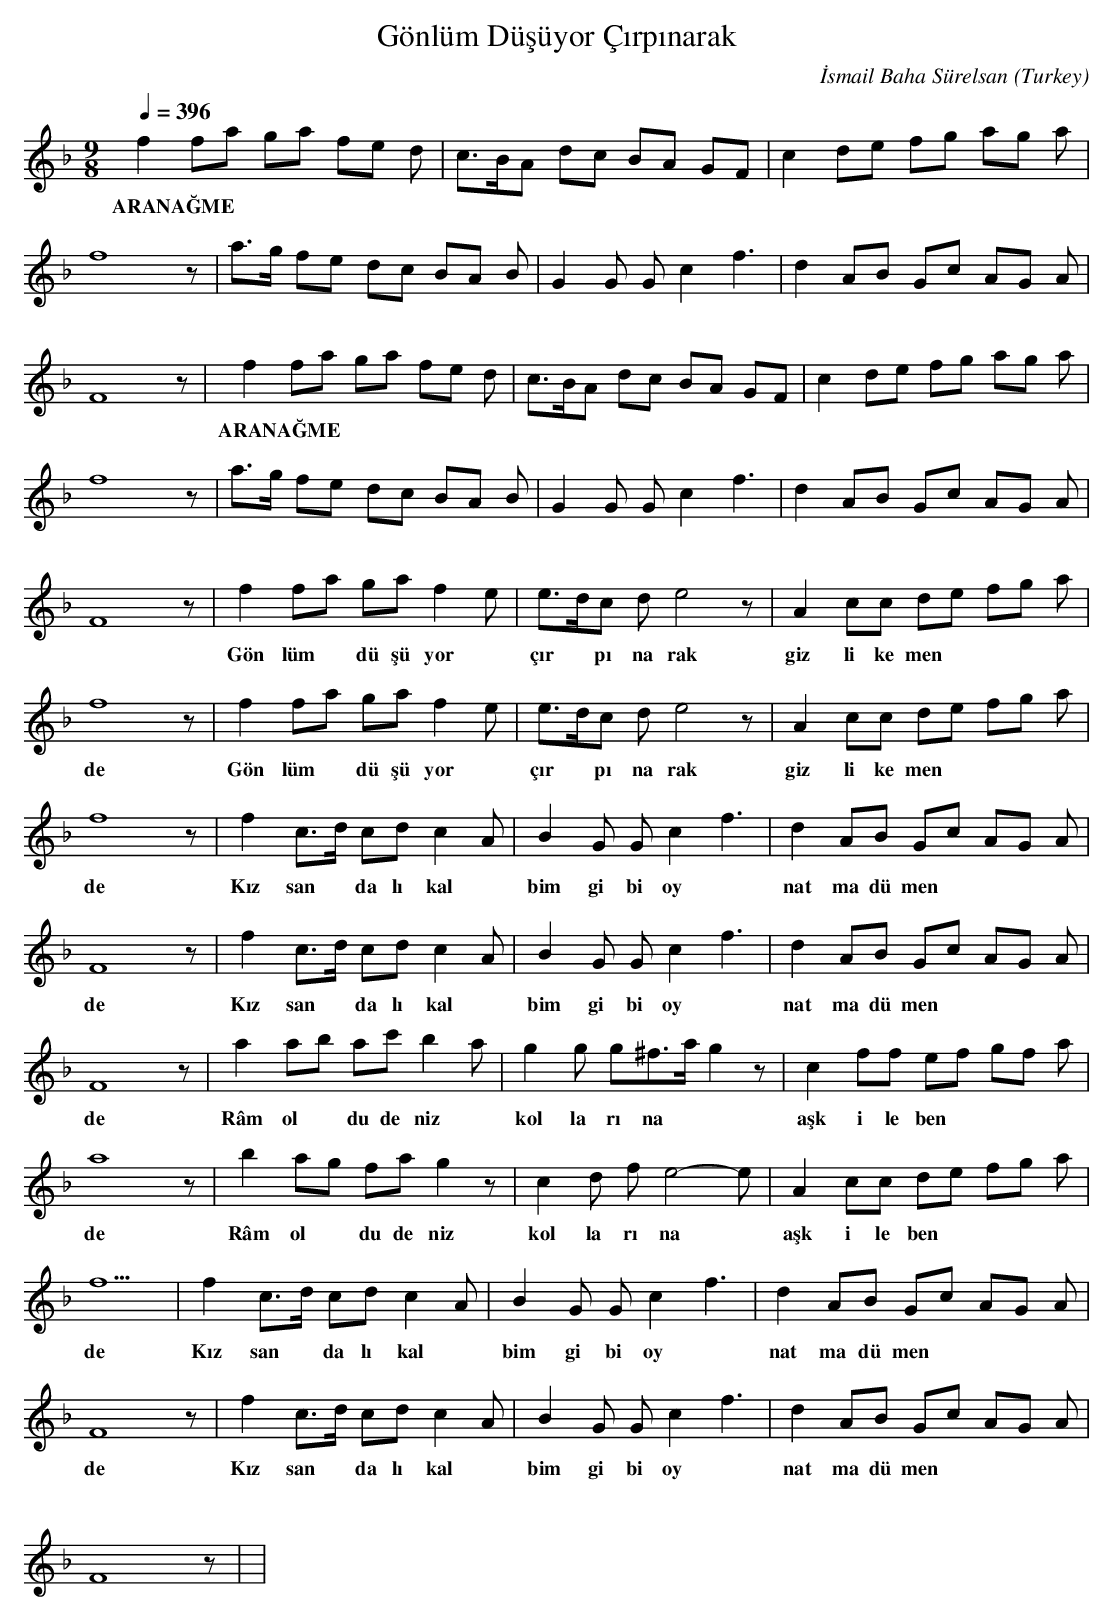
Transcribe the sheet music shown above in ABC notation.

X:1
T: Gönlüm Düşüyor Çırpınarak
C: İsmail Baha Sürelsan
O: Turkey
M: 9/8
L: 1/16
K: C _B
Q: 1/4=396
f4 f2a2 g2a2 f2e2 d2 | c3BA2 d2c2 B2A2 G2F2  | \
w:  ARANAĞME  |   |
c4 d2e2 f2g2 a2g2 a2 |
w:   |
f16z2  | a3g f2e2 d2c2 B2A2 B2 | G4G2 G2c4f6  | \
w:   |   |   |
d4 A2B2 G2c2 A2G2 A2 |
w:   |
F16z2  | f4 f2a2 g2a2 f2e2 d2 | c3BA2 d2c2 B2A2 G2F2  | \
w:   |  ARANAĞME  |   |
c4 d2e2 f2g2 a2g2 a2 |
w:   |
f16z2  | a3g f2e2 d2c2 B2A2 B2 | G4G2 G2c4f6  | \
w:   |   |   |
d4 A2B2 G2c2 A2G2 A2 |
w:   |
F16z2  | f4 f2a2 g2a2 f4 e2 | e3dc2 d2e8z2  | \
w:   |  Gön lüm  *  dü şü yor   |  çır *  pı na rak   |
A4 c2c2 d2e2 f2g2 a2 |
w:  giz li  ke men  |
f16z2  | f4 f2a2 g2a2 f4 e2 | e3dc2 d2e8z2  | \
w:  de    |  Gön lüm  *  dü şü yor   |  çır *  pı na rak   |
A4 c2c2 d2e2 f2g2 a2 |
w:  giz li  ke men  |
f16z2  | f4 c3d c2d2 c4 A2 | B4G2 G2c4f6  | \
w:  de    |  Kız  san *  da lı  kal  |  bim  gi bi  oy  |
d4 A2B2 G2c2 A2G2 A2 |
w:  nat ma  dü men  |
F16z2  | f4 c3d c2d2 c4 A2 | B4G2 G2c4f6  | \
w:  de    |  Kız  san *  da lı  kal  |  bim  gi bi  oy  |
d4 A2B2 G2c2 A2G2 A2 |
w:  nat ma  dü men  |
F16z2  | a4 a2b2 a2c'2 b4 a2 | g4g2 g2^f3ag4z2  | \
w:  de    |  Râm  ol *  du  de niz   |  kol la rı na   |
c4 f2f2 e2f2 g2f2 a2 |
w:  aşk  i le  ben  |
a16z2  | b4 a2g2 f2a2 g4 z2 | c4d2 f2e8-e2  | \
w:  de    |  Râm  ol *  du  de niz   |  kol la rı na   |
A4 c2c2 d2e2 f2g2 a2 |
w:  aşk  i le  ben  |
f18  | f4 c3d c2d2 c4 A2 | B4G2 G2c4f6  | \
w:  de    |  Kız  san *  da lı  kal  |  bim  gi bi  oy  |
d4 A2B2 G2c2 A2G2 A2 |
w:  nat ma  dü men  |
F16z2  | f4 c3d c2d2 c4 A2 | B4G2 G2c4f6  | \
w:  de    |  Kız  san *  da lı  kal  |  bim  gi bi  oy  |
d4 A2B2 G2c2 A2G2 A2 |
w:  nat ma  dü men  |
F16z2  | |
